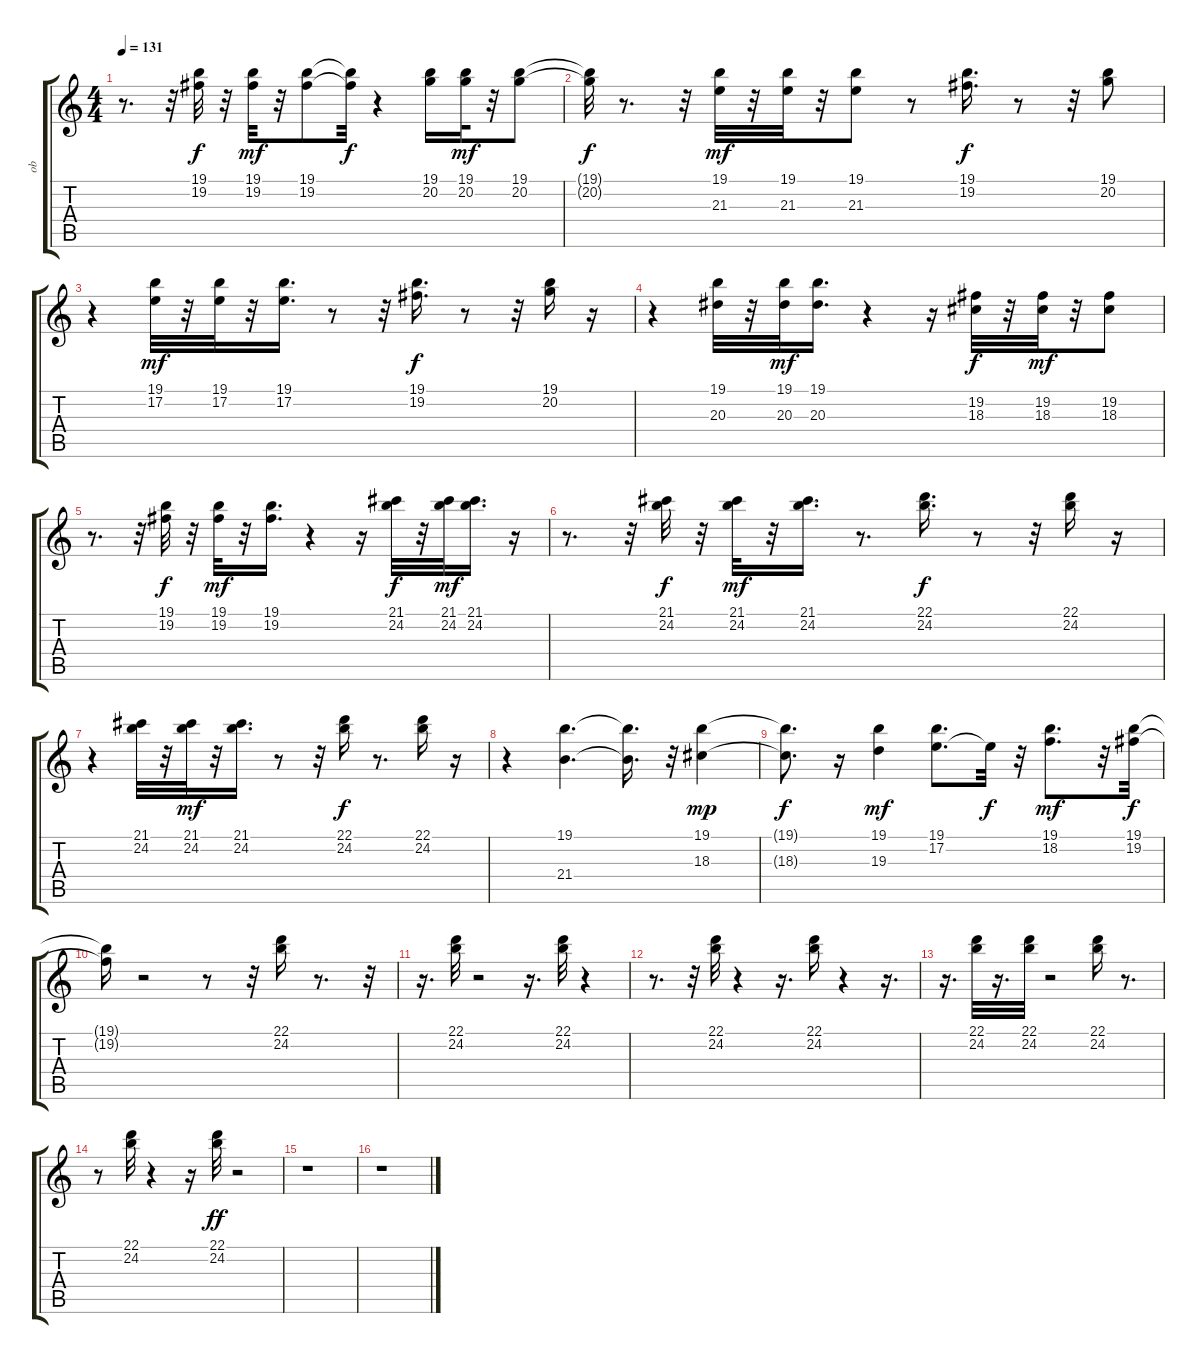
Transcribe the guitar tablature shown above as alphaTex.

\track ("ob" "ob") {instrument oboe}
\staff {score tabs}
\tuning (E4 B3 G3 D3 A2 E2) {hide}
\ts (4 4)
\tempo 131
\clef g2
\ks c
r.8{d dy f} r.32 (19.1 19.2).32 r.32 (19.1 19.2).32{dy mf} r.32 (19.1 19.2).8 (19.1{t} 19.2{t}).32{dy f} r.4 (19.1 20.2).16 (19.1 20.2).32{dy mf} r.32 (19.1 20.2).8 |
(19.1{t} 20.2{t}).32{dy f} r.8{d} r.32 (19.1 21.3).32{dy mf} r.32 (19.1 21.3).32 r.32 (19.1 21.3).8 r.8 (19.1 19.2).16{d dy f} r.8 r.32 (19.1 20.2).8 |
r.4 (19.1 17.2).32{dy mf} r.32 (19.1 17.2).32 r.32 (19.1 17.2).16{d} r.8 r.32 (19.1 19.2).16{d dy f} r.8 r.32 (19.1 20.2).16 r.16 |
r.4 (19.1 20.3).32 r.32 (19.1 20.3).32{dy mf} (19.1 20.3).16{d} r.4 r.16 (19.2 18.3).32{dy f} r.32 (19.2 18.3).32{dy mf} r.32 (19.2 18.3).8 |
r.8{d} r.32 (19.1 19.2).32{dy f} r.32 (19.1 19.2).32{dy mf} r.32 (19.1 19.2).16{d} r.4 r.16 (21.1 24.2).32{dy f} r.32 (21.1 24.2).32{dy mf} (21.1 24.2).16{d} r.16 |
r.8{d} r.32 (21.1 24.2).32{dy f} r.32 (21.1 24.2).32{dy mf} r.32 (21.1 24.2).16{d} r.8{d} (22.1 24.2).16{d dy f} r.8 r.32 (22.1 24.2).16 r.16 |
r.4 (21.1 24.2).32 r.32 (21.1 24.2).32{dy mf} r.32 (21.1 24.2).16{d} r.8 r.32 (22.1 24.2).16{dy f} r.8{d} (22.1 24.2).16 r.16 |
r.4 (19.1 21.4).4{d} (19.1{t} 21.4{t}).16{d} r.32 (19.1 18.3).4{dy mp} |
(19.1{t} 18.3{t}).8{d dy f} r.16 (19.1 19.3).4{dy mf} (19.1 17.2).8{d} 17.2{t}.32{dy f} r.32 (19.1 18.2).8{d dy mf} r.32 (19.1 19.2).32{dy f} |
(19.1{t} 19.2{t}).16 r.2 r.8 r.32 (22.1 24.2).16 r.8{d} r.32 |
r.16{d} (22.1 24.2).32 r.2 r.16{d} (22.1 24.2).32 r.4 |
r.8{d} r.32 (22.1 24.2).32 r.4 r.16{d} (22.1 24.2).16 r.4 r.16{d} |
r.16{d} (22.1 24.2).32 r.16{d} (22.1 24.2).32 r.2 (22.1 24.2).16 r.8{d} |
r.8 (22.1 24.2).32 r.4 r.16 (22.1 24.2).32{dy ff} r.2 |
r.1 |
r.1
